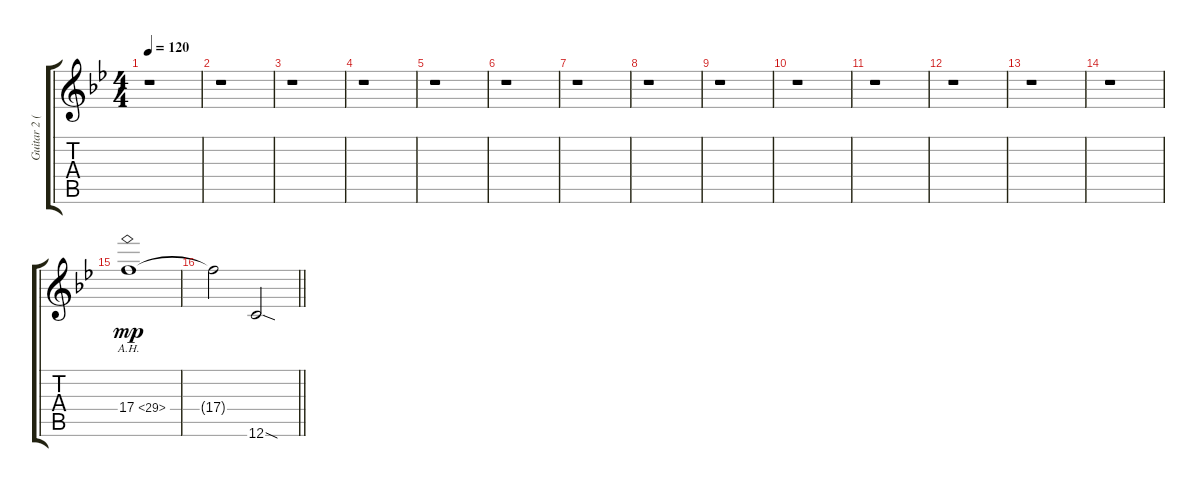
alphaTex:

\track ("Guitar 2 (Distorted- Tuck)" "Guitar 2 (") {instrument distortionguitar}
\staff {score tabs}
\tuning (D4 A3 F3 C3 G2 C2) {hide}
\ts (4 4)
\tempo 120
\clef g2
\ks bb
r.1{dy mp} |
r.1 |
r.1 |
r.1 |
r.1 |
r.1 |
r.1 |
r.1 |
r.1 |
r.1 |
r.1 |
r.1 |
r.1 |
r.1 |
17.4{ah 12}.1 |
\barLineRight lightlight
17.4{t}.2 12.6{sod}.2
